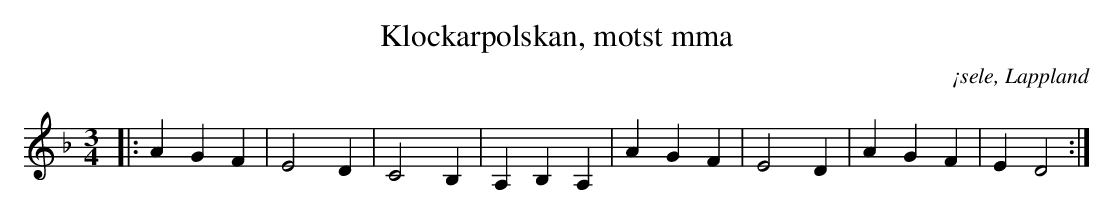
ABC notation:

X:1
T:Klockarpolskan, motst mma
O:¡sele, Lappland
M:3/4
L:1/4
K:Dm
|: AGF | E2 D | C2 B, | A,B,A, | AGF | E2D | AGF | E D2 :|
